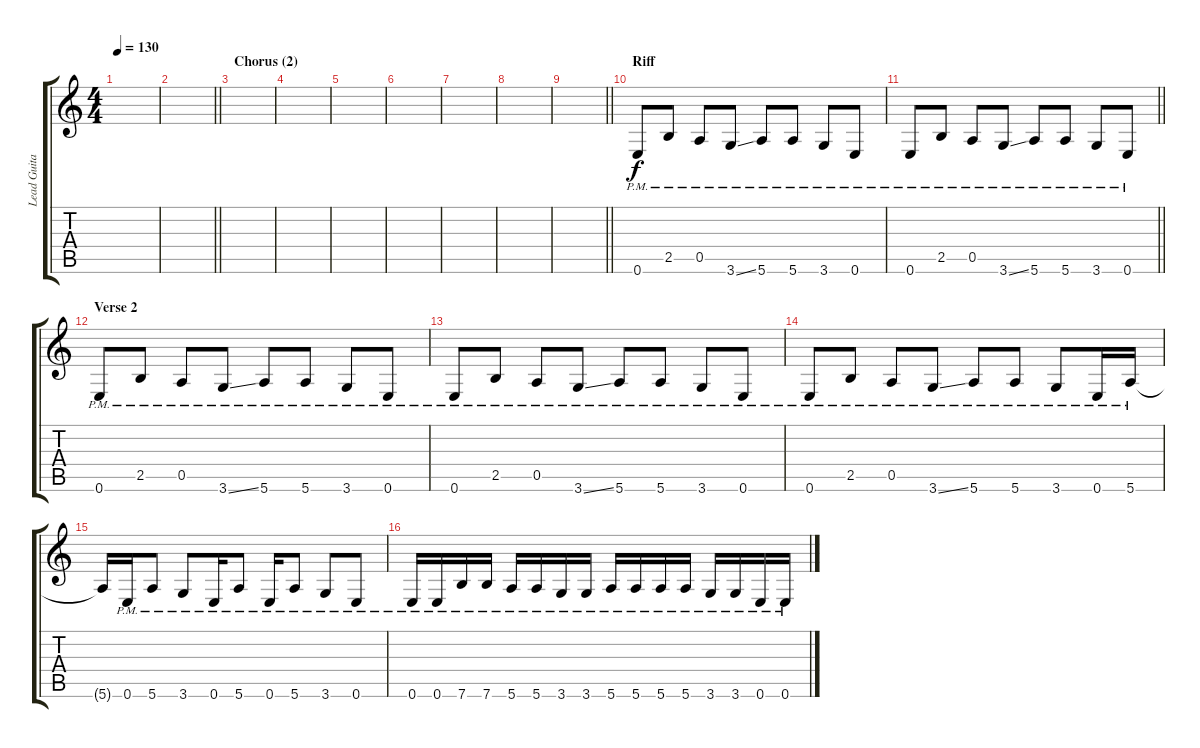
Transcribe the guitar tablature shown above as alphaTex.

\track ("Lead Guitar" "Lead Guita") {instrument distortionguitar}
\staff {score tabs}
\tuning (E4 B3 G3 D3 A2 E2) {hide}
\ts (4 4)
\tempo 130
\clef g2
\ks c
|
\barLineRight lightlight
|
\section ("" "Chorus (2)")
|
|
|
|
|
|
\barLineRight lightlight
|
\section ("" "Riff")
0.6{pm}.8 2.5{pm}.8 0.5{pm}.8 3.6{ss pm}.8 5.6{pm}.8 5.6{pm}.8 3.6{pm}.8 0.6{pm}.8 |
\barLineRight lightlight
0.6{pm}.8 2.5{pm}.8 0.5{pm}.8 3.6{ss pm}.8 5.6{pm}.8 5.6{pm}.8 3.6{pm}.8 0.6{pm}.8 |
\section ("" "Verse 2")
0.6{pm}.8 2.5{pm}.8 0.5{pm}.8 3.6{ss pm}.8 5.6{pm}.8 5.6{pm}.8 3.6{pm}.8 0.6{pm}.8 |
0.6{pm}.8 2.5{pm}.8 0.5{pm}.8 3.6{ss pm}.8 5.6{pm}.8 5.6{pm}.8 3.6{pm}.8 0.6{pm}.8 |
0.6{pm}.8 2.5{pm}.8 0.5{pm}.8 3.6{ss pm}.8 5.6{pm}.8 5.6{pm}.8 3.6{pm}.8 0.6{pm}.16 5.6{pm}.16 |
5.6{t}.16 0.6{pm}.16 5.6{pm}.8 3.6{pm}.8 0.6{pm}.16 5.6{pm}.8 0.6{pm}.16 5.6{pm}.8 3.6{pm}.8 0.6{pm}.8 |
0.6{pm}.16 0.6{pm}.16 7.6{pm}.16 7.6{pm}.16 5.6{pm}.16 5.6{pm}.16 3.6{pm}.16 3.6{pm}.16 5.6{pm}.16 5.6{pm}.16 5.6{pm}.16 5.6{pm}.16 3.6{pm}.16 3.6{pm}.16 0.6{pm}.16 0.6{pm}.16
